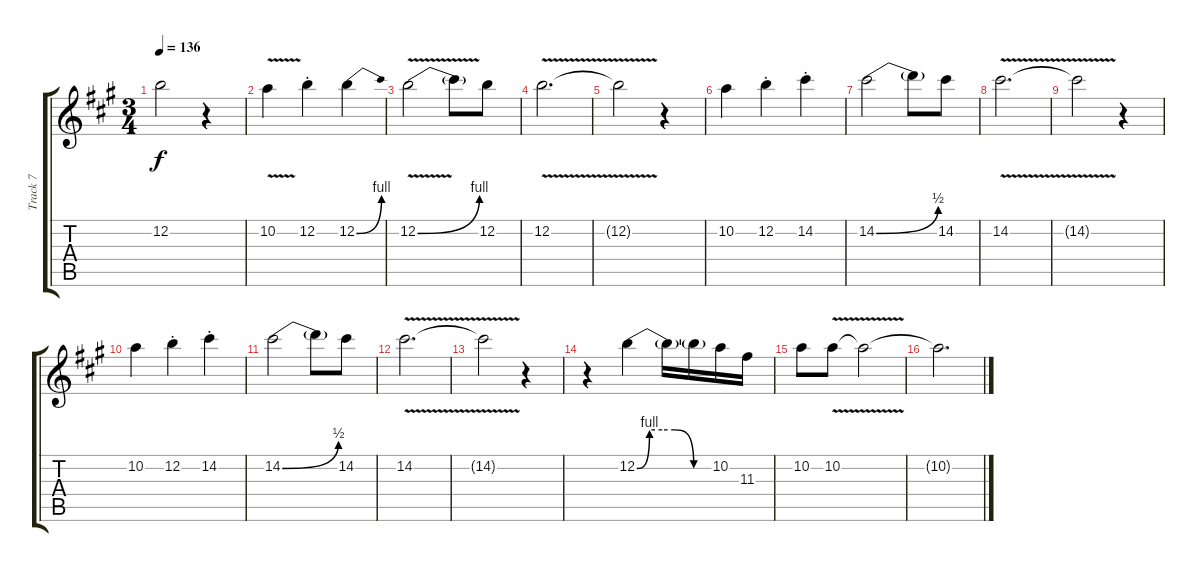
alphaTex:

\track ("Track 7" "Track 7") {instrument electricguitarjazz}
\staff {score tabs}
\tuning (E4 B3 G3 D3 A2 E2) {hide}
\ts (3 4)
\tempo 136
\clef g2
\ks a
12.2{t}.2{dy f} r.4 |
10.2{v}.4 12.2{st}.4 12.2{be (bend 0 0 60 4)}.4 |
12.2{be (bend 0 0 60 4) v}.2 12.2{t}.8 12.2.8 |
12.2{v}.2{d} |
12.2{t}.2 r.4 |
10.2.4 12.2{st}.4 14.2{st}.4 |
14.2{be (bend 0 0 60 2)}.2 14.2{t}.8 14.2.8 |
14.2{v}.2{d} |
14.2{t}.2 r.4 |
10.2.4 12.2{st}.4 14.2{st}.4 |
14.2{be (bend 0 0 60 2)}.2 14.2{t}.8 14.2.8 |
14.2{v}.2{d} |
14.2{t}.2 r.4 |
r.4 12.2{be (custom 0 0 10 4 20 4 30 4 45 0 60 0)}.4 12.2{t}.16 12.2{t}.16 10.2.16 11.3.16 |
10.2.8 10.2{v}.8 10.2{t}.2 |
10.2{t}.2{d}
